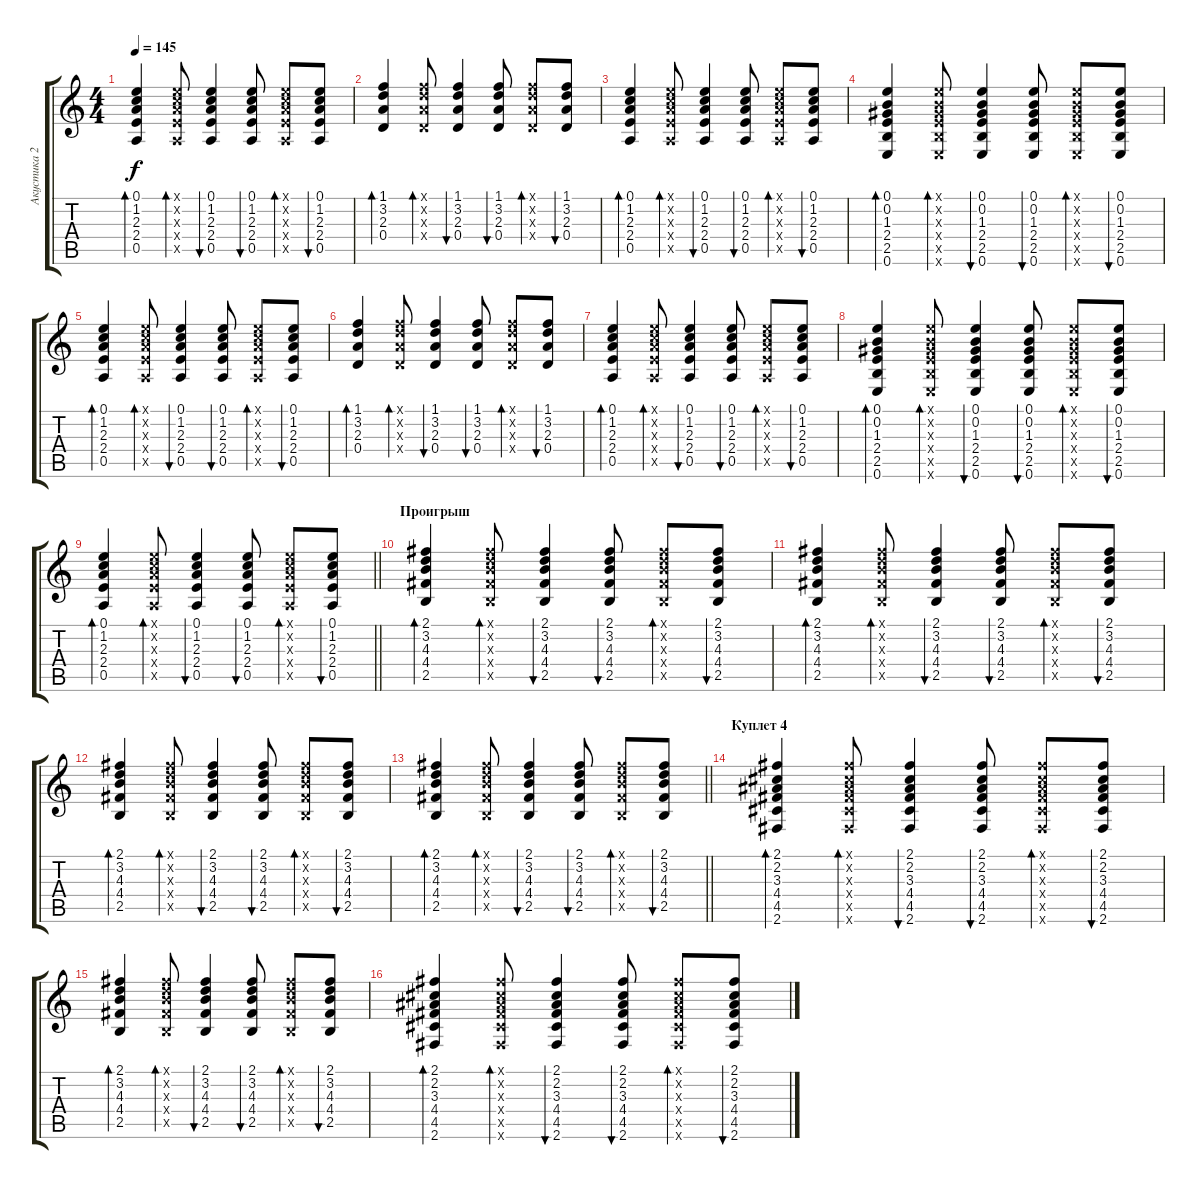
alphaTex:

\track ("Акустика 2" "Акустика 2") {instrument acousticguitarsteel}
\staff {score tabs}
\tuning (E4 B3 G3 D3 A2 E2) {hide}
\ts (4 4)
\tempo 145
\clef g2
\ks c
(0.1 1.2 2.3 2.4 0.5).4{bd 60 dy f} (0.1{x} 1.2{x} 2.3{x} 2.4{x} 0.5{x}).8{bd 60} (0.1 1.2 2.3 2.4 0.5).4{bu 60} (0.1 1.2 2.3 2.4 0.5).8{bu 60} (0.1{x} 1.2{x} 2.3{x} 2.4{x} 0.5{x}).8{bd 60} (0.1 1.2 2.3 2.4 0.5).8{bu 60} |
(1.1 3.2 2.3 0.4).4{bd 60} (1.1{x} 3.2{x} 2.3{x} 0.4{x}).8{bd 60} (1.1 3.2 2.3 0.4).4{bu 60} (1.1 3.2 2.3 0.4).8{bu 60} (1.1{x} 3.2{x} 2.3{x} 0.4{x}).8{bd 60} (1.1 3.2 2.3 0.4).8{bu 60} |
(0.1 1.2 2.3 2.4 0.5).4{bd 60} (0.1{x} 1.2{x} 2.3{x} 2.4{x} 0.5{x}).8{bd 60} (0.1 1.2 2.3 2.4 0.5).4{bu 60} (0.1 1.2 2.3 2.4 0.5).8{bu 60} (0.1{x} 1.2{x} 2.3{x} 2.4{x} 0.5{x}).8{bd 60} (0.1 1.2 2.3 2.4 0.5).8{bu 60} |
(0.1 0.2 1.3 2.4 2.5 0.6).4{bd 60} (0.1{x} 0.2{x} 1.3{x} 2.4{x} 2.5{x} 0.6{x}).8{bd 60} (0.1 0.2 1.3 2.4 2.5 0.6).4{bu 60} (0.1 0.2 1.3 2.4 2.5 0.6).8{bu 60} (0.1{x} 0.2{x} 1.3{x} 2.4{x} 2.5{x} 0.6{x}).8{bd 60} (0.1 0.2 1.3 2.4 2.5 0.6).8{bu 60} |
(0.1 1.2 2.3 2.4 0.5).4{bd 60} (0.1{x} 1.2{x} 2.3{x} 2.4{x} 0.5{x}).8{bd 60} (0.1 1.2 2.3 2.4 0.5).4{bu 60} (0.1 1.2 2.3 2.4 0.5).8{bu 60} (0.1{x} 1.2{x} 2.3{x} 2.4{x} 0.5{x}).8{bd 60} (0.1 1.2 2.3 2.4 0.5).8{bu 60} |
(1.1 3.2 2.3 0.4).4{bd 60} (1.1{x} 3.2{x} 2.3{x} 0.4{x}).8{bd 60} (1.1 3.2 2.3 0.4).4{bu 60} (1.1 3.2 2.3 0.4).8{bu 60} (1.1{x} 3.2{x} 2.3{x} 0.4{x}).8{bd 60} (1.1 3.2 2.3 0.4).8{bu 60} |
(0.1 1.2 2.3 2.4 0.5).4{bd 60} (0.1{x} 1.2{x} 2.3{x} 2.4{x} 0.5{x}).8{bd 60} (0.1 1.2 2.3 2.4 0.5).4{bu 60} (0.1 1.2 2.3 2.4 0.5).8{bu 60} (0.1{x} 1.2{x} 2.3{x} 2.4{x} 0.5{x}).8{bd 60} (0.1 1.2 2.3 2.4 0.5).8{bu 60} |
(0.1 0.2 1.3 2.4 2.5 0.6).4{bd 60} (0.1{x} 0.2{x} 1.3{x} 2.4{x} 2.5{x} 0.6{x}).8{bd 60} (0.1 0.2 1.3 2.4 2.5 0.6).4{bu 60} (0.1 0.2 1.3 2.4 2.5 0.6).8{bu 60} (0.1{x} 0.2{x} 1.3{x} 2.4{x} 2.5{x} 0.6{x}).8{bd 60} (0.1 0.2 1.3 2.4 2.5 0.6).8{bu 60} |
\barLineRight lightlight
(0.1 1.2 2.3 2.4 0.5).4{bd 60} (0.1{x} 1.2{x} 2.3{x} 2.4{x} 0.5{x}).8{bd 60} (0.1 1.2 2.3 2.4 0.5).4{bu 60} (0.1 1.2 2.3 2.4 0.5).8{bu 60} (0.1{x} 1.2{x} 2.3{x} 2.4{x} 0.5{x}).8{bd 60} (0.1 1.2 2.3 2.4 0.5).8{bu 60} |
\section ("" "Проигрыш")
(2.1 3.2 4.3 4.4 2.5).4{bd 60} (2.1{x} 3.2{x} 4.3{x} 4.4{x} 2.5{x}).8{bd 60} (2.1 3.2 4.3 4.4 2.5).4{bu 60} (2.1 3.2 4.3 4.4 2.5).8{bu 60} (2.1{x} 3.2{x} 4.3{x} 4.4{x} 2.5{x}).8{bd 60} (2.1 3.2 4.3 4.4 2.5).8{bu 60} |
(2.1 3.2 4.3 4.4 2.5).4{bd 60} (2.1{x} 3.2{x} 4.3{x} 4.4{x} 2.5{x}).8{bd 60} (2.1 3.2 4.3 4.4 2.5).4{bu 60} (2.1 3.2 4.3 4.4 2.5).8{bu 60} (2.1{x} 3.2{x} 4.3{x} 4.4{x} 2.5{x}).8{bd 60} (2.1 3.2 4.3 4.4 2.5).8{bu 60} |
(2.1 3.2 4.3 4.4 2.5).4{bd 60} (2.1{x} 3.2{x} 4.3{x} 4.4{x} 2.5{x}).8{bd 60} (2.1 3.2 4.3 4.4 2.5).4{bu 60} (2.1 3.2 4.3 4.4 2.5).8{bu 60} (2.1{x} 3.2{x} 4.3{x} 4.4{x} 2.5{x}).8{bd 60} (2.1 3.2 4.3 4.4 2.5).8{bu 60} |
\barLineRight lightlight
(2.1 3.2 4.3 4.4 2.5).4{bd 60} (2.1{x} 3.2{x} 4.3{x} 4.4{x} 2.5{x}).8{bd 60} (2.1 3.2 4.3 4.4 2.5).4{bu 60} (2.1 3.2 4.3 4.4 2.5).8{bu 60} (2.1{x} 3.2{x} 4.3{x} 4.4{x} 2.5{x}).8{bd 60} (2.1 3.2 4.3 4.4 2.5).8{bu 60} |
\section ("" "Куплет 4")
(2.1 2.2 3.3 4.4 4.5 2.6).4{bd 60} (2.1{x} 2.2{x} 3.3{x} 4.4{x} 4.5{x} 2.6{x}).8{bd 60} (2.1 2.2 3.3 4.4 4.5 2.6).4{bu 60} (2.1 2.2 3.3 4.4 4.5 2.6).8{bu 60} (2.1{x} 2.2{x} 3.3{x} 4.4{x} 4.5{x} 2.6{x}).8{bd 60} (2.1 2.2 3.3 4.4 4.5 2.6).8{bu 60} |
(2.1 3.2 4.3 4.4 2.5).4{bd 60} (2.1{x} 3.2{x} 4.3{x} 4.4{x} 2.5{x}).8{bd 60} (2.1 3.2 4.3 4.4 2.5).4{bu 60} (2.1 3.2 4.3 4.4 2.5).8{bu 60} (2.1{x} 3.2{x} 4.3{x} 4.4{x} 2.5{x}).8{bd 60} (2.1 3.2 4.3 4.4 2.5).8{bu 60} |
(2.1 2.2 3.3 4.4 4.5 2.6).4{bd 60} (2.1{x} 2.2{x} 3.3{x} 4.4{x} 4.5{x} 2.6{x}).8{bd 60} (2.1 2.2 3.3 4.4 4.5 2.6).4{bu 60} (2.1 2.2 3.3 4.4 4.5 2.6).8{bu 60} (2.1{x} 2.2{x} 3.3{x} 4.4{x} 4.5{x} 2.6{x}).8{bd 60} (2.1 2.2 3.3 4.4 4.5 2.6).8{bu 60}
